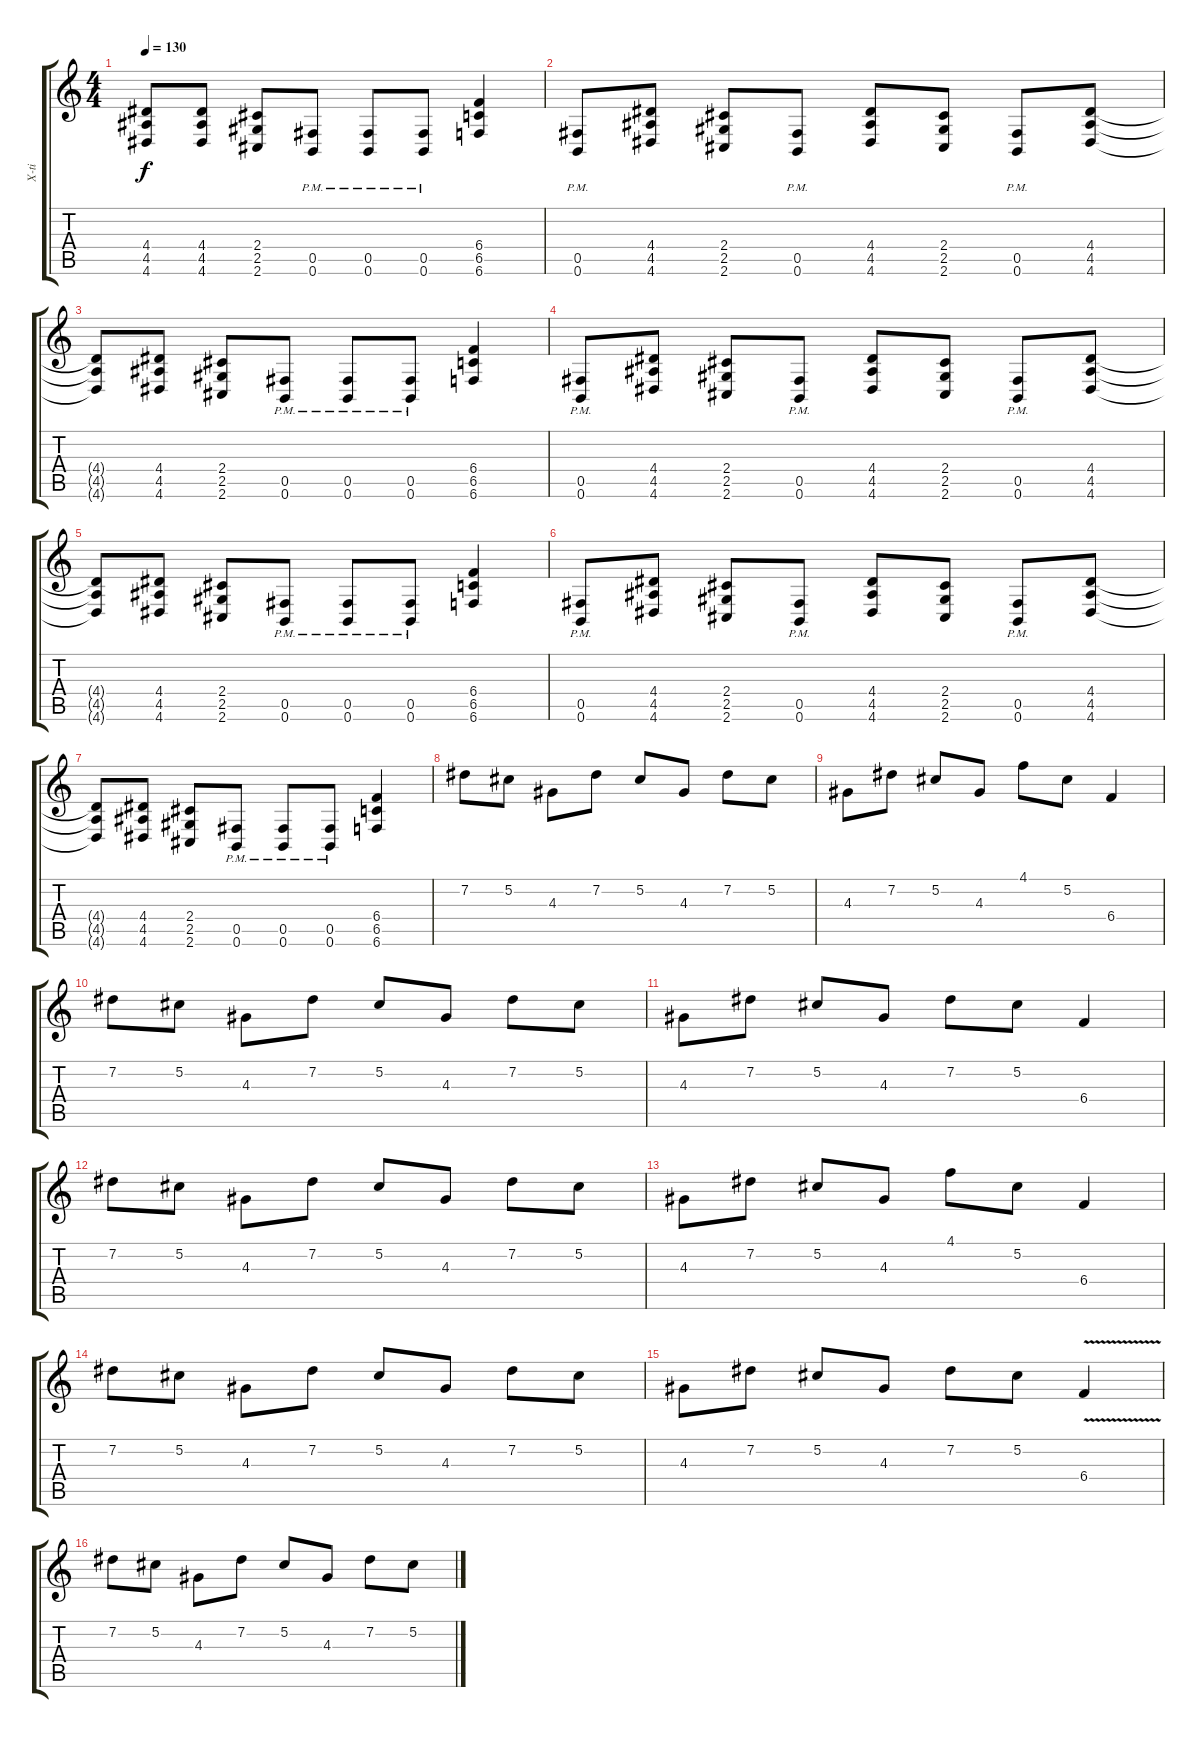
\track ("X-ti" "X-ti") {instrument distortionguitar}
\staff {score tabs}
\tuning (Db4 Ab3 E3 B2 Gb2 B1) {hide}
\ts (4 4)
\tempo 130
\clef g2
\ks c
(4.4{t} 4.5{t} 4.6{t}).8{dy f} (4.4 4.5 4.6).8 (2.4 2.5 2.6).8 (0.5{pm} 0.6{pm}).8 (0.5{pm} 0.6{pm}).8 (0.5{pm} 0.6{pm}).8 (6.4 6.5 6.6).4 |
(0.5{pm} 0.6{pm}).8 (4.4 4.5 4.6).8 (2.4 2.5 2.6).8 (0.5{pm} 0.6{pm}).8 (4.4 4.5 4.6).8 (2.4 2.5 2.6).8 (0.5{pm} 0.6{pm}).8 (4.4 4.5 4.6).8 |
(4.4{t} 4.5{t} 4.6{t}).8 (4.4 4.5 4.6).8 (2.4 2.5 2.6).8 (0.5{pm} 0.6{pm}).8 (0.5{pm} 0.6{pm}).8 (0.5{pm} 0.6{pm}).8 (6.4 6.5 6.6).4 |
(0.5{pm} 0.6{pm}).8 (4.4 4.5 4.6).8 (2.4 2.5 2.6).8 (0.5{pm} 0.6{pm}).8 (4.4 4.5 4.6).8 (2.4 2.5 2.6).8 (0.5{pm} 0.6{pm}).8 (4.4 4.5 4.6).8 |
(4.4{t} 4.5{t} 4.6{t}).8 (4.4 4.5 4.6).8 (2.4 2.5 2.6).8 (0.5{pm} 0.6{pm}).8 (0.5{pm} 0.6{pm}).8 (0.5{pm} 0.6{pm}).8 (6.4 6.5 6.6).4 |
(0.5{pm} 0.6{pm}).8 (4.4 4.5 4.6).8 (2.4 2.5 2.6).8 (0.5{pm} 0.6{pm}).8 (4.4 4.5 4.6).8 (2.4 2.5 2.6).8 (0.5{pm} 0.6{pm}).8 (4.4 4.5 4.6).8 |
(4.4{t} 4.5{t} 4.6{t}).8 (4.4 4.5 4.6).8 (2.4 2.5 2.6).8 (0.5{pm} 0.6{pm}).8 (0.5{pm} 0.6{pm}).8 (0.5{pm} 0.6{pm}).8 (6.4 6.5 6.6).4 |
7.2.8{volume 14 balance 8} 5.2.8 4.3.8 7.2.8 5.2.8 4.3.8 7.2.8 5.2.8 |
4.3.8 7.2.8 5.2.8 4.3.8 4.1.8 5.2.8 6.4.4 |
7.2.8 5.2.8 4.3.8 7.2.8 5.2.8 4.3.8 7.2.8 5.2.8 |
4.3.8 7.2.8 5.2.8 4.3.8 7.2.8 5.2.8 6.4.4 |
7.2.8 5.2.8 4.3.8 7.2.8 5.2.8 4.3.8 7.2.8 5.2.8 |
4.3.8 7.2.8 5.2.8 4.3.8 4.1.8 5.2.8 6.4.4 |
7.2.8 5.2.8 4.3.8 7.2.8 5.2.8 4.3.8 7.2.8 5.2.8 |
4.3.8 7.2.8 5.2.8 4.3.8 7.2.8 5.2.8 6.4{v}.4 |
7.2.8 5.2.8 4.3.8 7.2.8 5.2.8 4.3.8 7.2.8 5.2.8
